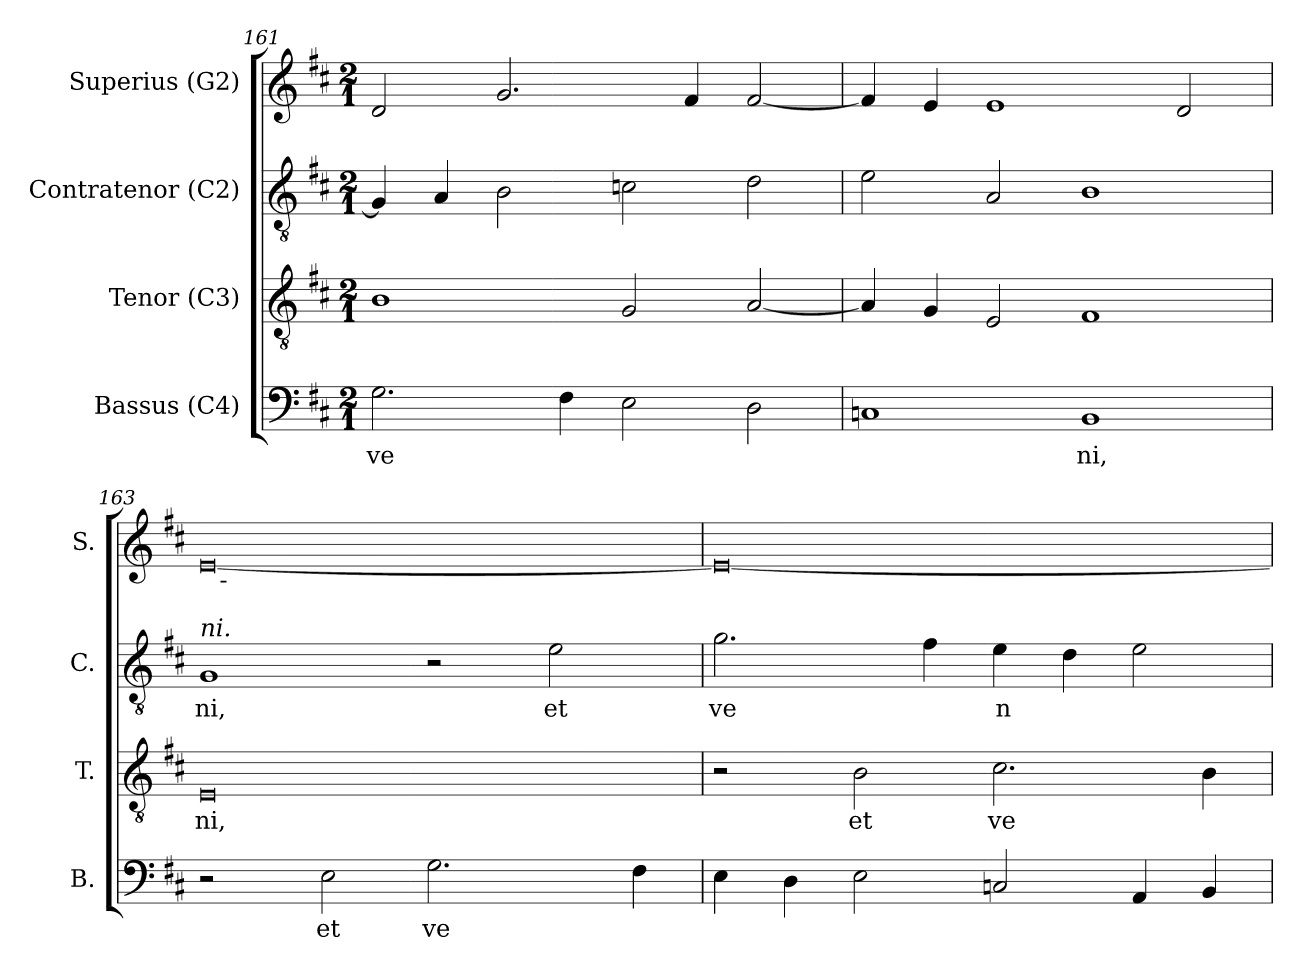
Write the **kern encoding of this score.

**kern	**text	**kern	**text	**kern	**text	**kern	**text
*part4	*part4	*part3	*part3	*part2	*part2	*part1	*part1
*staff4	*staff4	*staff3	*staff3	*staff2	*staff2	*staff1	*staff1
*I"Bassus (C4)	*	*I"Tenor (C3)	*	*I"Contratenor (C2)	*	*I"Superius (G2)	*
*I'B.	*	*I'T.	*	*I'C.	*	*I'S.	*
*clefF4	*	*clefGv2	*	*clefGv2	*	*clefG2	*
*k[f#c#]	*	*k[f#c#]	*	*k[f#c#]	*	*k[f#c#]	*
*D:	*	*D:	*	*D:	*	*D:	*
*M2/1	*	*M2/1	*	*M2/1	*	*M2/1	*
=161	=161	=161	=161	=161	=161	=161	=161
!	!LO:LY:b:cj	!	!LO:LY:b:cj	!	!LO:LY:b:cj	!	!LO:LY:b:cj
2.G\	ve-	1B	--	4G/]	--	2d/	--
!	!	!	!	!	!LO:LY:b:cj	!	!
.	.	.	.	4A/	--	.	.
!	!	!	!	!	!LO:LY:b:cj	!	!LO:LY:b:cj
.	.	.	.	2B\	--	2.g/	--
!	!LO:LY:b:cj	!	!	!	!	!	!
4F#\	--	.	.	.	.	.	.
!	!LO:LY:b:cj	!	!LO:LY:b:cj	!	!LO:LY:b:cj	!	!
2E\	--	2G/	--	2c\	--	.	.
!	!	!	!	!	!	!	!LO:LY:b:cj
.	.	.	.	.	.	4f#/	--
!	!LO:LY:b:cj	!	!LO:LY:b:cj	!	!LO:LY:b:cj	!	!LO:LY:b:cj
2D\	--	[<2A/	--	2d\	--	[<2f#/	--
=162	=162	=162	=162	=162	=162	=162	=162
!	!LO:LY:b:cj	!	!LO:LY:b:cj	!	!LO:LY:b:cj	!	!LO:LY:b:cj
1C	--	4A/]	--	2e\	--	4f#/]	--
!	!	!	!LO:LY:b:cj	!	!	!	!LO:LY:b:cj
.	.	4G/	--	.	.	4e/	--
!	!	!	!LO:LY:b:cj	!	!LO:LY:b:cj	!	!LO:LY:b:cj
.	.	2E/	--	2A/	--	1e	--
!	!LO:LY:b:cj	!	!LO:LY:b:cj	!	!LO:LY:b:cj	!	!
1BB	-ni,	1F#	--	1B	--	.	.
!	!	!	!	!	!	!	!LO:LY:b:cj
.	.	.	.	.	.	2d/	--
!!LO:LB:g=z
=163	=163	=163	=163	=163	=163	=163	=163
!	!	!	!	!LO:TX:a:i:t=ni.	!	!	!
!	!	!	!LO:LY:b:cj	!	!LO:LY:b:cj	!	!LO:LY:b:cj
*	*	*	*	*	*	*^	*
2r	.	0E	-ni,	1G	-ni,	[<0e	32ryy	--
!	!	!	!	!	!	!	!LO:TX:b:t=-	!
.	.	.	.	.	.	.	1ryy	.
!	!LO:LY:b:cj	!	!	!	!	!	!	!
2E\	et	.	.	.	.	.	.	.
!	!LO:LY:b:cj	!	!	!	!	!	!	!
2.G\	ve-	.	.	2r	.	.	.	.
.	.	.	.	.	.	.	2ryy	.
!	!	!	!	!	!LO:LY:b:cj	!	!	!
.	.	.	.	2e\	et	.	.	.
.	.	.	.	.	.	.	4...ryy	.
!	!LO:LY:b:cj	!	!	!	!	!	!	!
4F#\	--	.	.	.	.	.	.	.
=164	=164	=164	=164	=164	=164	=164	=164	=164
!	!LO:LY:b:cj	!	!	!	!LO:LY:b:cj	!	!	!LO:LY:b:cj
*	*	*	*	*	*	*v	*v	*
4E\	--	2r	.	2.g\	ve-	0e_<	--
!	!LO:LY:b:cj	!	!	!	!	!	!
4D\	--	.	.	.	.	.	.
!	!LO:LY:b:cj	!	!LO:LY:b:cj	!	!	!	!
2E\	--	2B\	et	.	.	.	.
!	!	!	!	!	!LO:LY:b:cj	!	!
.	.	.	.	4f#\	--	.	.
!	!LO:LY:b:cj	!	!LO:LY:b:cj	!	!LO:LY:b:cj	!	!
2Cn/	--	2.c#\	ve-	4e\	-n-	.	.
!	!	!	!	!	!LO:LY:b:cj	!	!
.	.	.	.	4d\	--	.	.
!	!LO:LY:b:cj	!	!	!	!LO:LY:b:cj	!	!
4AA/	--	.	.	2e\	--	.	.
!	!LO:LY:b:cj	!	!LO:LY:b:cj	!	!	!	!
4BB/	--	4B\	--	.	.	.	.
=	=	=	=	=	=	=	=
*-	*-	*-	*-	*-	*-	*-	*-
